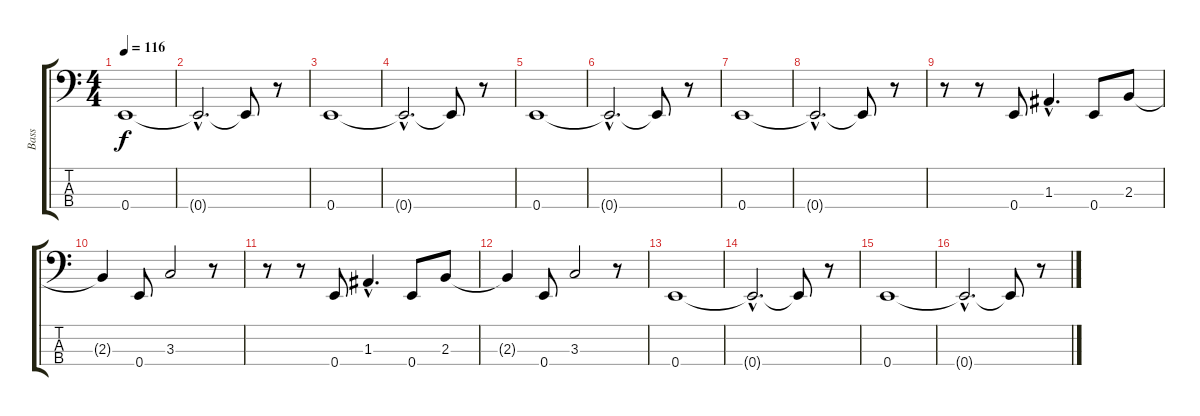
\track ("Bass" "Bass") {instrument electricbassfinger}
\staff {score tabs}
\tuning (G2 D2 A1 E1) {hide}
\ts (4 4)
\tempo 116
\clef f4
\ks c
0.4.1{dy f} |
0.4{hac t}.2{d} 0.4{t}.8 r.8 |
0.4.1 |
0.4{hac t}.2{d} 0.4{t}.8 r.8 |
0.4.1 |
0.4{hac t}.2{d} 0.4{t}.8 r.8 |
0.4.1 |
0.4{hac t}.2{d} 0.4{t}.8 r.8 |
r.8 r.8 0.4.8 1.3{hac}.4{d} 0.4.8 2.3.8 |
2.3{t}.4 0.4.8 3.3.2 r.8 |
r.8 r.8 0.4.8 1.3{hac}.4{d} 0.4.8 2.3.8 |
2.3{t}.4 0.4.8 3.3.2 r.8 |
0.4.1 |
0.4{hac t}.2{d} 0.4{t}.8 r.8 |
0.4.1 |
0.4{hac t}.2{d} 0.4{t}.8 r.8
